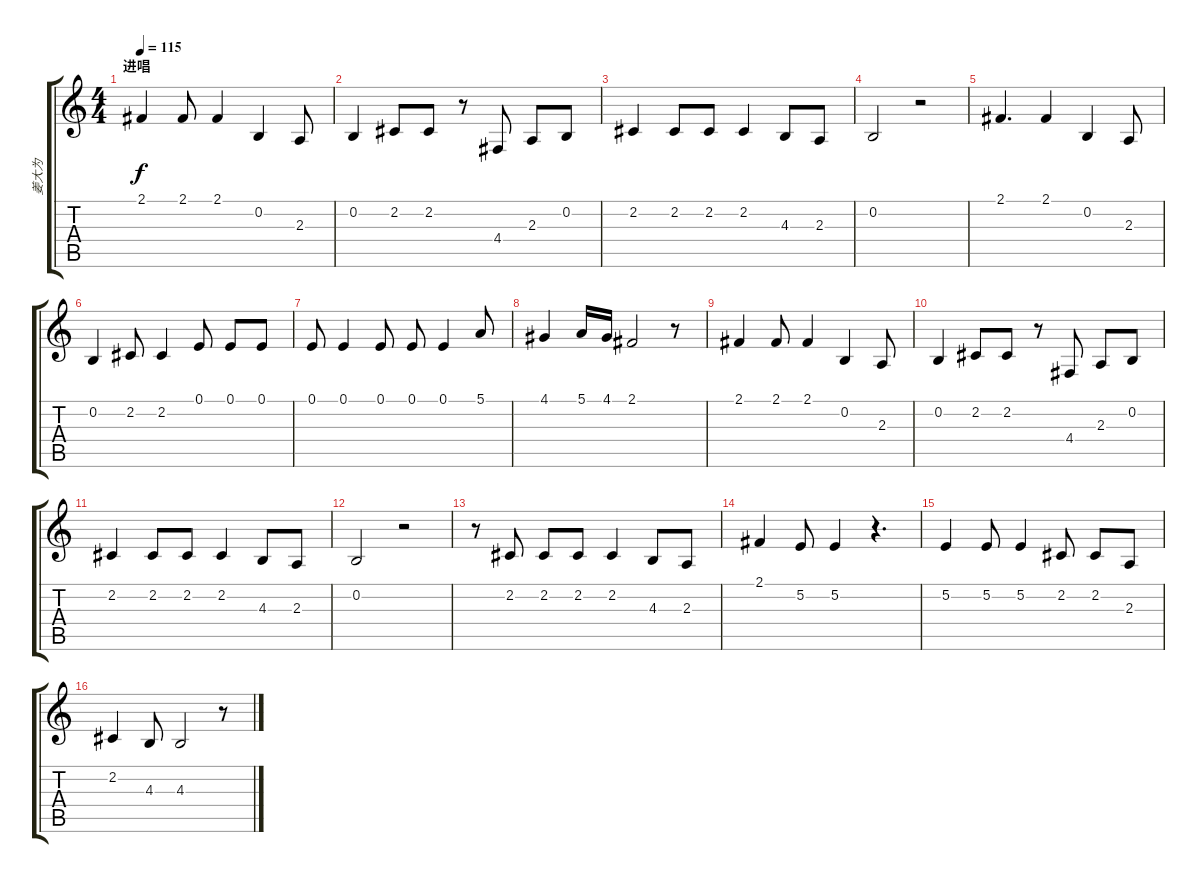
\track ("姜大为" "姜大为") {instrument choiraahs}
\staff {score tabs}
\tuning (E4 B3 G3 D3 A2 E2) {hide}
\ts (4 4)
\section ("" "进唱")
\tempo 115
\clef g2
\ks c
2.1.4{dy f} 2.1.8 2.1.4 0.2.4 2.3.8 |
0.2.4 2.2.8 2.2.8 r.8 4.4.8 2.3.8 0.2.8 |
2.2.4 2.2.8 2.2.8 2.2.4 4.3.8 2.3.8 |
0.2.2 r.2 |
2.1.4{d} 2.1.4 0.2.4 2.3.8 |
0.2.4 2.2.8 2.2.4 0.1.8 0.1.8 0.1.8 |
0.1.8 0.1.4 0.1.8 0.1.8 0.1.4 5.1.8 |
4.1.4 5.1.16 4.1.16 2.1.2 r.8 |
2.1.4 2.1.8 2.1.4 0.2.4 2.3.8 |
0.2.4 2.2.8 2.2.8 r.8 4.4.8 2.3.8 0.2.8 |
2.2.4 2.2.8 2.2.8 2.2.4 4.3.8 2.3.8 |
0.2.2 r.2 |
r.8 2.2.8 2.2.8 2.2.8 2.2.4 4.3.8 2.3.8 |
2.1.4 5.2.8 5.2.4 r.4{d} |
5.2.4 5.2.8 5.2.4 2.2.8 2.2.8 2.3.8 |
2.2.4 4.3.8 4.3.2 r.8
